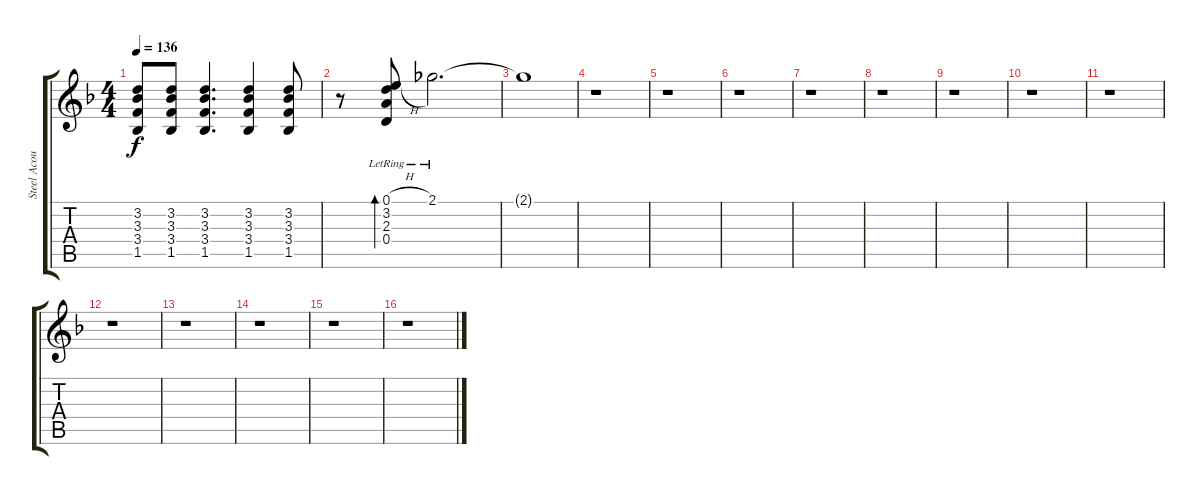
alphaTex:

\track ("Steel Acoustic II" "Steel Acou") {instrument acousticguitarsteel}
\staff {score tabs}
\tuning (E4 B3 G3 D3 A2 E2) {hide}
\ts (4 4)
\tempo 136
\clef g2
\ks f
(3.2{t} 3.3{t} 3.4{t} 1.5{t}).8{dy f} (3.2 3.3 3.4 1.5).8 (3.2 3.3 3.4 1.5).4{d} (3.2 3.3 3.4 1.5).4 (3.2 3.3 3.4 1.5).8 |
r.8 (0.1{h lr} 3.2{lr} 2.3{lr} 0.4{lr}).8{bd 30} 2.1{lr}.2{d} |
2.1{t}.1 |
r.1 |
r.1 |
r.1 |
r.1 |
r.1 |
r.1 |
r.1 |
r.1 |
r.1 |
r.1 |
r.1 |
r.1 |
r.1
